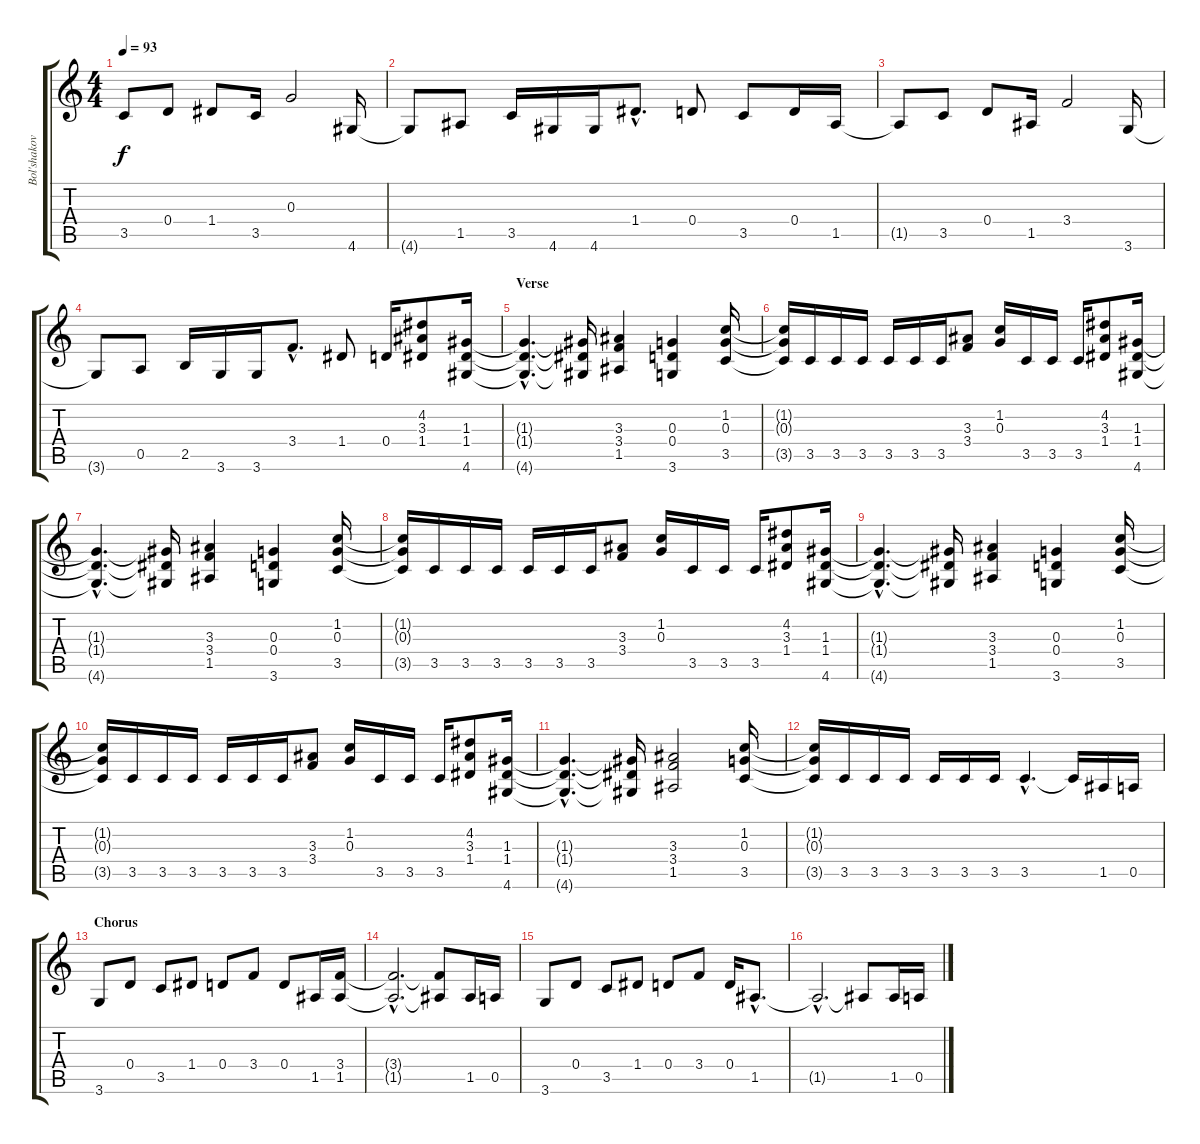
\track ("Bol'shakov" "Bol'shakov") {instrument distortionguitar}
\staff {score tabs}
\tuning (E4 B3 G3 D3 A2 E2) {hide}
\ts (4 4)
\tempo 93
\clef g2
\ks c
3.5{t}.8{dy f} 0.4.8 1.4.8 3.5.16 0.3.2 4.6.16 |
4.6{t}.8 1.5.8 3.5.16 4.6.16 4.6.16 1.4{hac}.8{d} 0.4.8 3.5.8 0.4.16 1.5.16 |
1.5{t}.8 3.5.8 0.4.8 1.5.16 3.4.2 3.6.16 |
3.6{t}.8 0.5.8 2.5.16 3.6.16 3.6.16 3.4{hac}.8{d} 1.4.8 0.4.16 (4.2 3.3 1.4).8 (1.3 1.4 4.6).16 |
\section ("" "Verse")
(1.3{hac t} 1.4{hac t} 4.6{hac t}).4{d volume 12} (1.3{t} 1.4{t} 4.6{t}).16 (3.3 3.4 1.5).4 (0.3 0.4 3.6).4 (1.2 0.3 3.5).16 |
(1.2{t} 0.3{t} 3.5{t}).16 3.5.16 3.5.16 3.5.16 3.5.16 3.5.16 3.5.16 (3.3 3.4).8 (1.2 0.3).16 3.5.16 3.5.16 3.5.16 (4.2 3.3 1.4).8 (1.3 1.4 4.6).16 |
(1.3{hac t} 1.4{hac t} 4.6{hac t}).4{d} (1.3{t} 1.4{t} 4.6{t}).16 (3.3 3.4 1.5).4 (0.3 0.4 3.6).4 (1.2 0.3 3.5).16 |
(1.2{t} 0.3{t} 3.5{t}).16 3.5.16 3.5.16 3.5.16 3.5.16 3.5.16 3.5.16 (3.3 3.4).8 (1.2 0.3).16 3.5.16 3.5.16 3.5.16 (4.2 3.3 1.4).8 (1.3 1.4 4.6).16 |
(1.3{hac t} 1.4{hac t} 4.6{hac t}).4{d} (1.3{t} 1.4{t} 4.6{t}).16 (3.3 3.4 1.5).4 (0.3 0.4 3.6).4 (1.2 0.3 3.5).16 |
(1.2{t} 0.3{t} 3.5{t}).16 3.5.16 3.5.16 3.5.16 3.5.16 3.5.16 3.5.16 (3.3 3.4).8 (1.2 0.3).16 3.5.16 3.5.16 3.5.16 (4.2 3.3 1.4).8 (1.3 1.4 4.6).16 |
(1.3{hac t} 1.4{hac t} 4.6{hac t}).4{d} (1.3{t} 1.4{t} 4.6{t}).16 (3.3 3.4 1.5).2 (1.2 0.3 3.5).16 |
(1.2{t} 0.3{t} 3.5{t}).16 3.5.16 3.5.16 3.5.16 3.5.16 3.5.16 3.5.16 3.5{hac}.4{d} 3.5{t}.16 1.5.16 0.5.16 |
\section ("" "Chorus")
3.6.8 0.4.8 3.5.8 1.4.8 0.4.8 3.4.8 0.4.8 1.5.16 (3.4 1.5).16 |
(3.4{hac t} 1.5{hac t}).2{d} (3.4{t} 1.5{t}).8 1.5.16 0.5.16 |
3.6.8 0.4.8 3.5.8 1.4.8 0.4.8 3.4.8 0.4.16 1.5{hac}.8{d} |
1.5{hac t}.2{d} 1.5{t}.8 1.5.16 0.5.16
